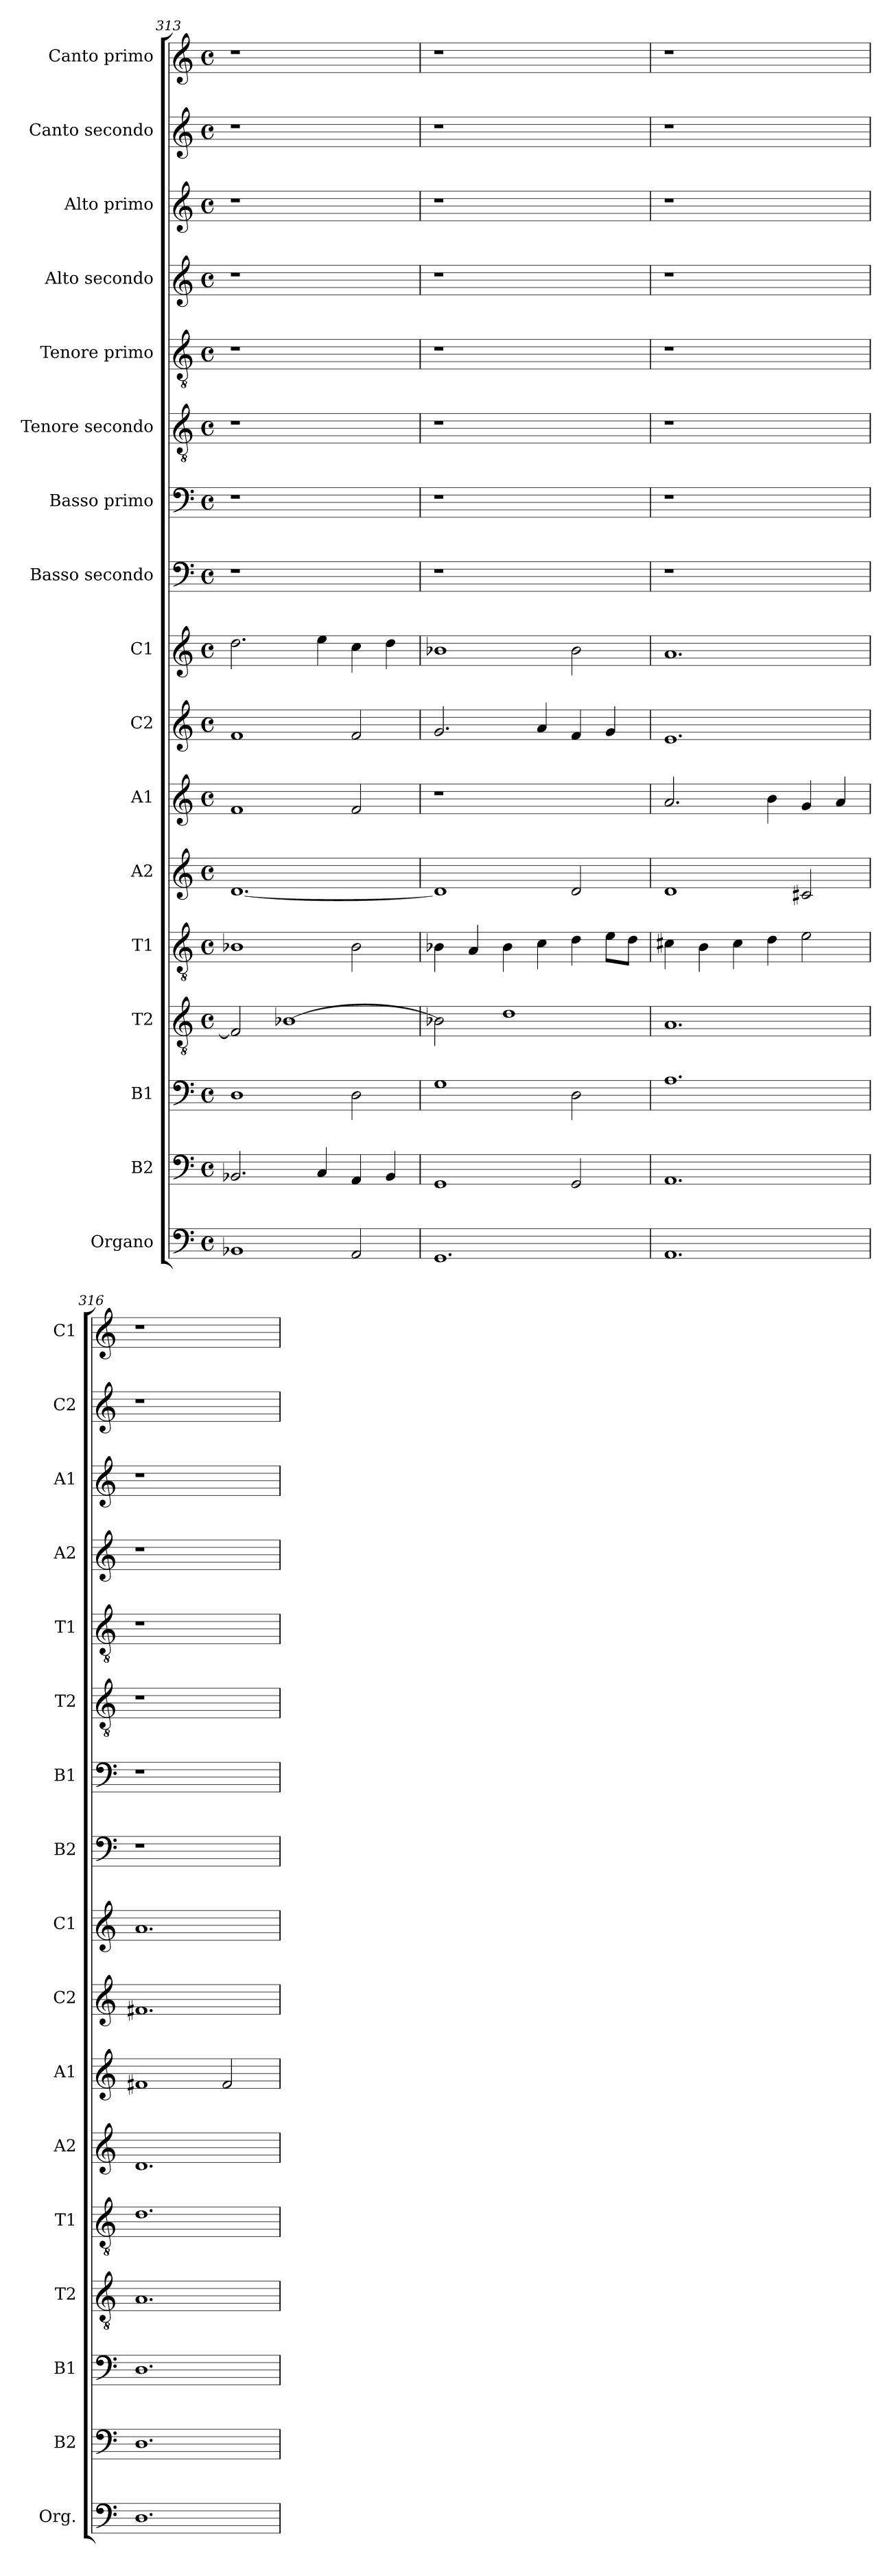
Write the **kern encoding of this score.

**kern	**kern	**kern	**kern	**kern	**kern	**kern	**kern	**kern	**kern	**kern	**kern	**kern	**kern	**kern	**kern	**kern
*part17	*part16	*part15	*part14	*part13	*part12	*part11	*part10	*part9	*part8	*part7	*part6	*part5	*part4	*part3	*part2	*part1
*staff17	*staff16	*staff15	*staff14	*staff13	*staff12	*staff11	*staff10	*staff9	*staff8	*staff7	*staff6	*staff5	*staff4	*staff3	*staff2	*staff1
*I"Organo	*I"B2	*I"B1	*I"T2	*I"T1	*I"A2	*I"A1	*I"C2	*I"C1	*I"Basso secondo	*I"Basso primo	*I"Tenore secondo	*I"Tenore primo	*I"Alto secondo	*I"Alto primo	*I"Canto secondo	*I"Canto primo
*I'Org.	*I'B2	*I'B1	*I'T2	*I'T1	*I'A2	*I'A1	*I'C2	*I'C1	*I'B2	*I'B1	*I'T2	*I'T1	*I'A2	*I'A1	*I'C2	*I'C1
*clefF4	*clefF4	*clefF4	*clefGv2	*clefGv2	*clefG2	*clefG2	*clefG2	*clefG2	*clefF4	*clefF4	*clefGv2	*clefGv2	*clefG2	*clefG2	*clefG2	*clefG2
*k[]	*k[]	*k[]	*k[]	*k[]	*k[]	*k[]	*k[]	*k[]	*k[]	*k[]	*k[]	*k[]	*k[]	*k[]	*k[]	*k[]
*C:	*C:	*C:	*C:	*C:	*C:	*C:	*C:	*C:	*C:	*C:	*C:	*C:	*C:	*C:	*C:	*C:
*M4/4	*M4/4	*M4/4	*M4/4	*M4/4	*M4/4	*M4/4	*M4/4	*M4/4	*M4/4	*M4/4	*M4/4	*M4/4	*M4/4	*M4/4	*M4/4	*M4/4
*met(c)	*met(c)	*met(c)	*met(c)	*met(c)	*met(c)	*met(c)	*met(c)	*met(c)	*met(c)	*met(c)	*met(c)	*met(c)	*met(c)	*met(c)	*met(c)	*met(c)
=313	=313	=313	=313	=313	=313	=313	=313	=313	=313	=313	=313	=313	=313	=313	=313	=313
1BB-X	2.BB-X/	1D	2F/]	1B-X	[<1.d	1f	1f	2.dd\	1r	1r	1r	1r	1r	1r	1r	1r
.	.	.	[>1B-X	.	.	.	.	.	.	.	.	.	.	.	.	.
.	4C/	.	.	.	.	.	.	4ee\	.	.	.	.	.	.	.	.
2AA</	4AA/	2D\	.	2B-\	.	2f/	2f/	4cc\	2ryy	2ryy	2ryy	2ryy	2ryy	2ryy	2ryy	2ryy
.	4BB-/	.	.	.	.	.	.	4dd\	.	.	.	.	.	.	.	.
!!LO:PB:g=z
=314	=314	=314	=314	=314	=314	=314	=314	=314	=314	=314	=314	=314	=314	=314	=314	=314
!	!	!	!	!	!	!LO:N:vis=1	!	!	!	!	!	!	!	!	!	!
1.GG	1GG	1G	2B-X\]	4B-X\	1d]	1r	2.g/	1b-X	1r	1r	1r	1r	1r	1r	1r	1r
.	.	.	.	4A/	.	.	.	.	.	.	.	.	.	.	.	.
.	.	.	1d	4B-\	.	.	.	.	.	.	.	.	.	.	.	.
.	.	.	.	4c\	.	.	4a/	.	.	.	.	.	.	.	.	.
.	2GG/	2D\	.	4d\	2d/	2ryy	4f/	2b-\	2ryy	2ryy	2ryy	2ryy	2ryy	2ryy	2ryy	2ryy
.	.	.	.	8e\L	.	.	4g/	.	.	.	.	.	.	.	.	.
.	.	.	.	8d\J	.	.	.	.	.	.	.	.	.	.	.	.
=315	=315	=315	=315	=315	=315	=315	=315	=315	=315	=315	=315	=315	=315	=315	=315	=315
1.AA<	1.AA	1.A	1.A	4c#X\	1d	2.a/	1.e	1.a	1r	1r	1r	1r	1r	1r	1r	1r
.	.	.	.	4B\	.	.	.	.	.	.	.	.	.	.	.	.
.	.	.	.	4c#\	.	.	.	.	.	.	.	.	.	.	.	.
.	.	.	.	4d\	.	4b\	.	.	.	.	.	.	.	.	.	.
.	.	.	.	2e\	2c#X/	4g/	.	.	2ryy	2ryy	2ryy	2ryy	2ryy	2ryy	2ryy	2ryy
.	.	.	.	.	.	4a/	.	.	.	.	.	.	.	.	.	.
=316	=316	=316	=316	=316	=316	=316	=316	=316	=316	=316	=316	=316	=316	=316	=316	=316
1.D	1.D	1.D	1.A	1.d	1.d	1f#X	1.f#X	1.a	1r	1r	1r	1r	1r	1r	1r	1r
.	.	.	.	.	.	2f#/	.	.	2ryy	2ryy	2ryy	2ryy	2ryy	2ryy	2ryy	2ryy
=	=	=	=	=	=	=	=	=	=	=	=	=	=	=	=	=
*-	*-	*-	*-	*-	*-	*-	*-	*-	*-	*-	*-	*-	*-	*-	*-	*-
